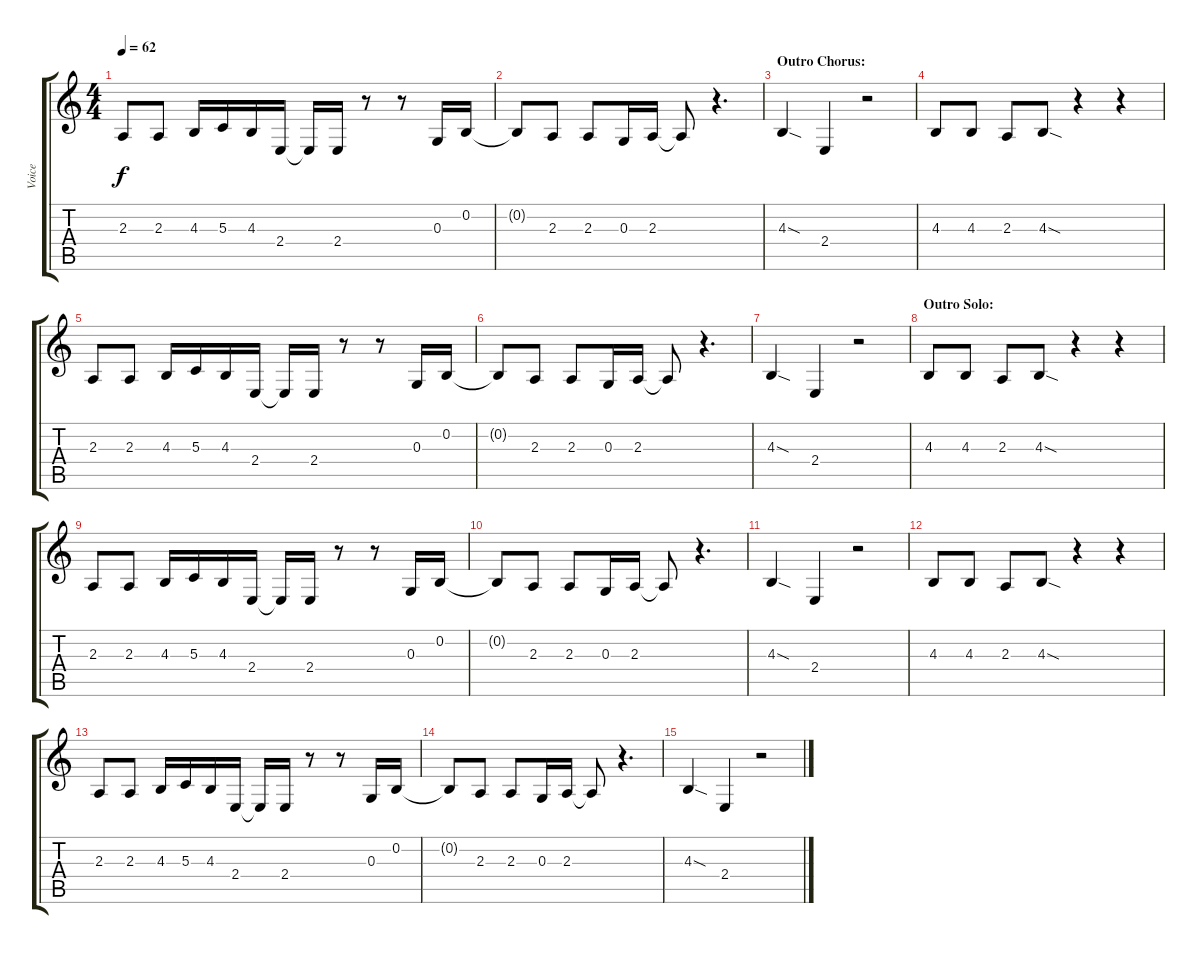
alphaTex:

\track ("Voice" "Voice") {instrument oboe}
\staff {score tabs}
\tuning (E4 B3 G3 D3 A2 E2) {hide}
\ts (4 4)
\tempo 62
\clef g2
\ks c
2.3.8{dy f} 2.3.8 4.3.16 5.3.16 4.3.16 2.4.16 2.4{t}.16 2.4.16 r.8 r.8 0.3.16 0.2.16 |
0.2{t}.8 2.3.8 2.3.8 0.3.16 2.3.16 2.3{t}.8 r.4{d} |
\section ("" "Outro Chorus:")
4.3{sod}.4 2.4.4 r.2 |
4.3.8 4.3.8 2.3.8 4.3{sod}.8 r.4 r.4 |
2.3.8 2.3.8 4.3.16 5.3.16 4.3.16 2.4.16 2.4{t}.16 2.4.16 r.8 r.8 0.3.16 0.2.16 |
0.2{t}.8 2.3.8 2.3.8 0.3.16 2.3.16 2.3{t}.8 r.4{d} |
4.3{sod}.4 2.4.4 r.2 |
\section ("" "Outro Solo:")
4.3.8 4.3.8 2.3.8 4.3{sod}.8 r.4 r.4 |
2.3.8 2.3.8 4.3.16 5.3.16 4.3.16 2.4.16 2.4{t}.16 2.4.16 r.8 r.8 0.3.16 0.2.16 |
0.2{t}.8 2.3.8 2.3.8 0.3.16 2.3.16 2.3{t}.8 r.4{d} |
4.3{sod}.4 2.4.4 r.2 |
4.3.8 4.3.8 2.3.8 4.3{sod}.8 r.4 r.4 |
2.3.8 2.3.8 4.3.16 5.3.16 4.3.16 2.4.16 2.4{t}.16 2.4.16 r.8 r.8 0.3.16 0.2.16 |
0.2{t}.8 2.3.8 2.3.8 0.3.16 2.3.16 2.3{t}.8 r.4{d} |
4.3{sod}.4 2.4.4 r.2
